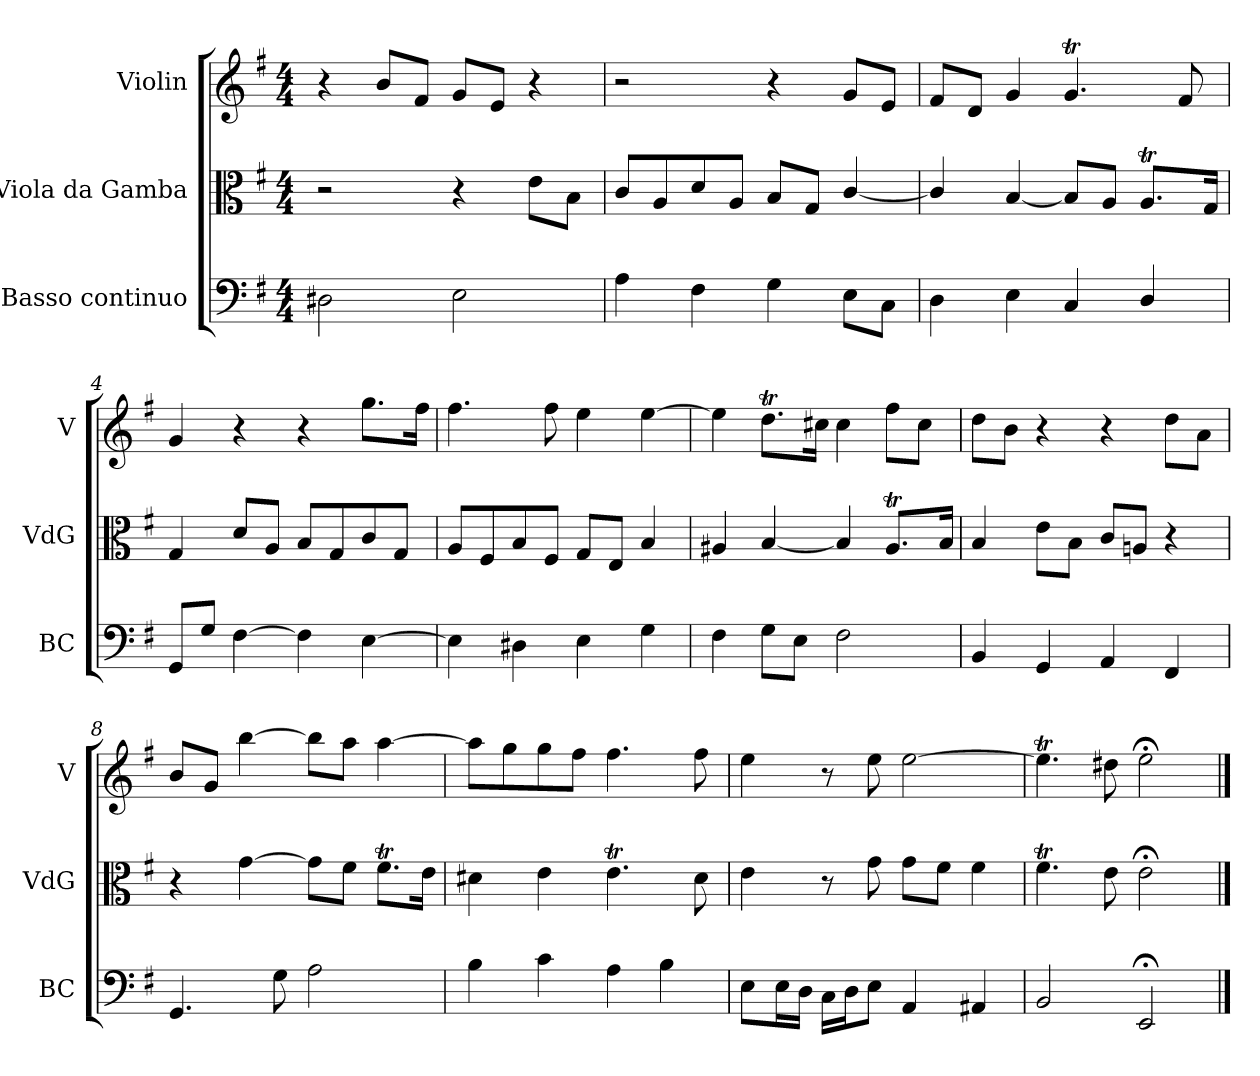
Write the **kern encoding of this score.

**kern	**kern	**kern
*part3	*part2	*part1
*staff3	*staff2	*staff1
*I"Basso continuo	*I"Viola da Gamba	*I"Violin
*I'BC	*I'VdG	*I'V
*clefF4	*clefC3	*clefG2
*k[f#]	*k[f#]	*k[f#]
*e:	*e:	*e:
*M4/4	*M4/4	*M4/4
=1	=1	=1
2D#X\	2r	4r
.	.	8b/L
.	.	8f#/J
2E\	4r	8g/L
.	.	8e/J
.	8e\L	4r
.	8B\J	.
=2	=2	=2
4A\	8c/L	2r
.	8A/	.
4F#\	8d/	.
.	8A/J	.
4G\	8B/L	4r
.	8G/J	.
8E\L	[<4c/	8g/L
8C\J	.	8e/J
=3	=3	=3
4D\	4c/]	8f#/L
.	.	8d/J
4E\	[<4B/	4g/
4C/	8B/L]	4.gT/
.	8A/J	.
4D/	8.AT/L	.
.	.	8f#/
.	16G/Jk	.
!!LO:LB:g=z
=4	=4	=4
8GG/L	4G/	4g/
8G/J	.	.
[>4F#\	8d/L	4r
.	8A/J	.
4F#\]	8B/L	4r
.	8G/	.
[>4E\	8c/	8.gg\L
.	8G/J	.
.	.	16ff#\Jk
=5	=5	=5
4E\]	8A/L	4.ff#\
.	8F#/	.
4D#X\	8B/	.
.	8F#/J	8ff#\
4E\	8G/L	4ee\
.	8E/J	.
4G\	4B/	[>4ee\
=6	=6	=6
4F#\	4A#X/	4ee\]
8G\L	[<4B/	8.ddT\L
8E\J	.	.
.	.	16cc#X\Jk
2F#\	4B/]	4cc#\
.	8.A#t/L	8ff#\L
.	.	8cc#\J
.	16B/Jk	.
=7	=7	=7
4BB/	4B/	8dd\L
.	.	8b\J
4GG/	8e\L	4r
.	8B\J	.
4AA/	8c/L	4r
.	8An/J	.
4FF#/	4r	8dd\L
.	.	8a\J
!!LO:PB:g=z
=8	=8	=8
4.GG/	4r	8b/L
.	.	8g/J
.	[>4g\	[>4bb\
8G\	.	.
2A\	8g\L]	8bb\L]
.	8f#\J	8aa\J
.	8.f#t\L	[>4aa\
.	16e\Jk	.
=9	=9	=9
4B\	4d#X\	8aa\L]
.	.	8gg\
4c\	4e\	8gg\
.	.	8ff#\J
4A\	4.eT\	4.ff#\
4B\	.	.
.	8d#\	8ff#\
=10	=10	=10
8E\L	4e\	4ee\
16E\L	.	.
16D\JJ	.	.
16C\LL	8r	8r
16D\J	.	.
8E\J	8g\	8ee\
4AA/	8g\L	[>2ee\
.	8f#\J	.
4AA#X/	4f#\	.
=11	=11	=11
2BB/	4.f#t\	4.eeT\]
.	8e\	8dd#X\
2EE;</	2e;<\	2ee;<\
==	==	==
*-	*-	*-
